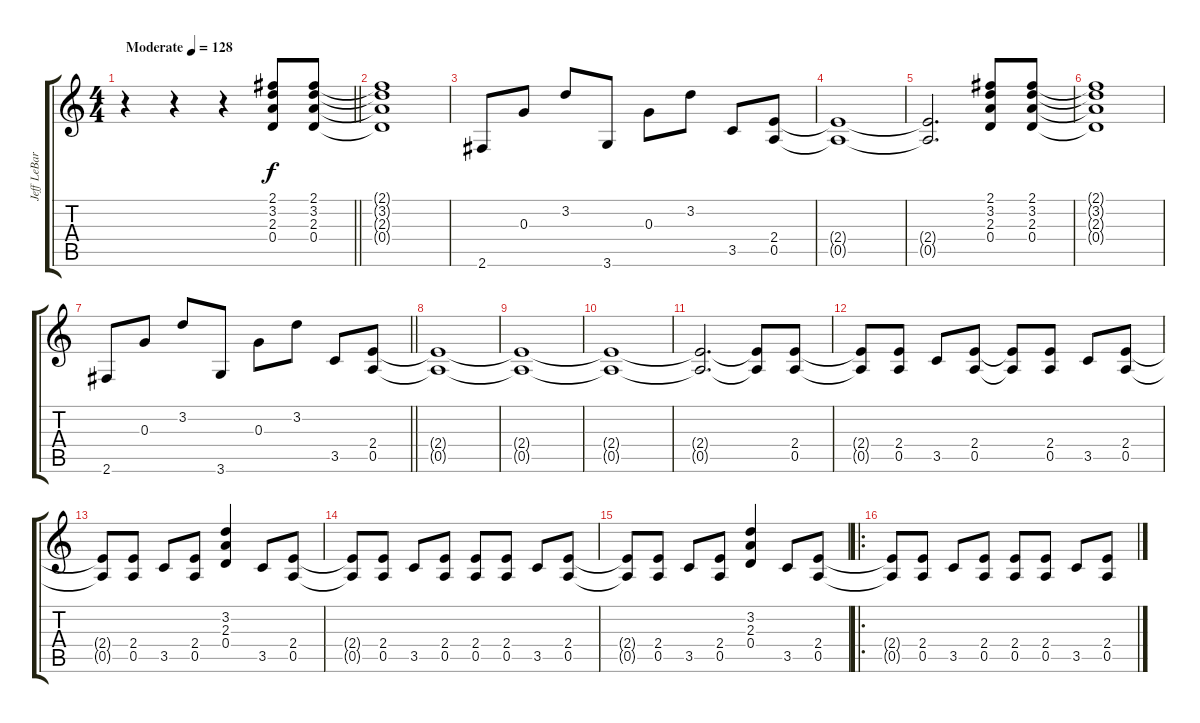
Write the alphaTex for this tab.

\track ("Jeff LeBar" "Jeff LeBar") {instrument distortionguitar}
\staff {score tabs}
\tuning (E4 B3 G3 D3 A2 E2) {hide}
\ts (4 4)
\tempo (128 "Moderate")
\clef g2
\barLineRight lightlight
\ks c
r.4{dy f instrument distortionguitar} r.4 r.4 (2.1 3.2 2.3 0.4).8 (2.1 3.2 2.3 0.4).8 |
(2.1{t} 3.2{t} 2.3{t} 0.4{t}).1 |
2.6.8 0.3.8 3.2.8 3.6.8 0.3.8 3.2.8 3.5.8 (2.4 0.5).8 |
(2.4{t} 0.5{t}).1 |
(2.4{t} 0.5{t}).2{d} (2.1 3.2 2.3 0.4).8 (2.1 3.2 2.3 0.4).8 |
(2.1{t} 3.2{t} 2.3{t} 0.4{t}).1 |
\barLineRight lightlight
2.6.8 0.3.8 3.2.8 3.6.8 0.3.8 3.2.8 3.5.8 (2.4 0.5).8 |
(2.4{t} 0.5{t}).1 |
(2.4{t} 0.5{t}).1 |
(2.4{t} 0.5{t}).1 |
(2.4{t} 0.5{t}).2{d} (2.4{t} 0.5{t}).8 (2.4 0.5).8 |
(2.4{t} 0.5{t}).8 (2.4 0.5).8 3.5.8 (2.4 0.5).8 (2.4{t} 0.5{t}).8 (2.4 0.5).8 3.5.8 (2.4 0.5).8 |
(2.4{t} 0.5{t}).8 (2.4 0.5).8 3.5.8 (2.4 0.5).8 (3.2 2.3 0.4).4 3.5.8 (2.4 0.5).8 |
(2.4{t} 0.5{t}).8 (2.4 0.5).8 3.5.8 (2.4 0.5).8 (2.4 0.5).8 (2.4 0.5).8 3.5.8 (2.4 0.5).8 |
(2.4{t} 0.5{t}).8 (2.4 0.5).8 3.5.8 (2.4 0.5).8 (3.2 2.3 0.4).4 3.5.8 (2.4 0.5).8 |
\ro
(2.4{t} 0.5{t}).8 (2.4 0.5).8 3.5.8 (2.4 0.5).8 (2.4 0.5).8 (2.4 0.5).8 3.5.8 (2.4 0.5).8
